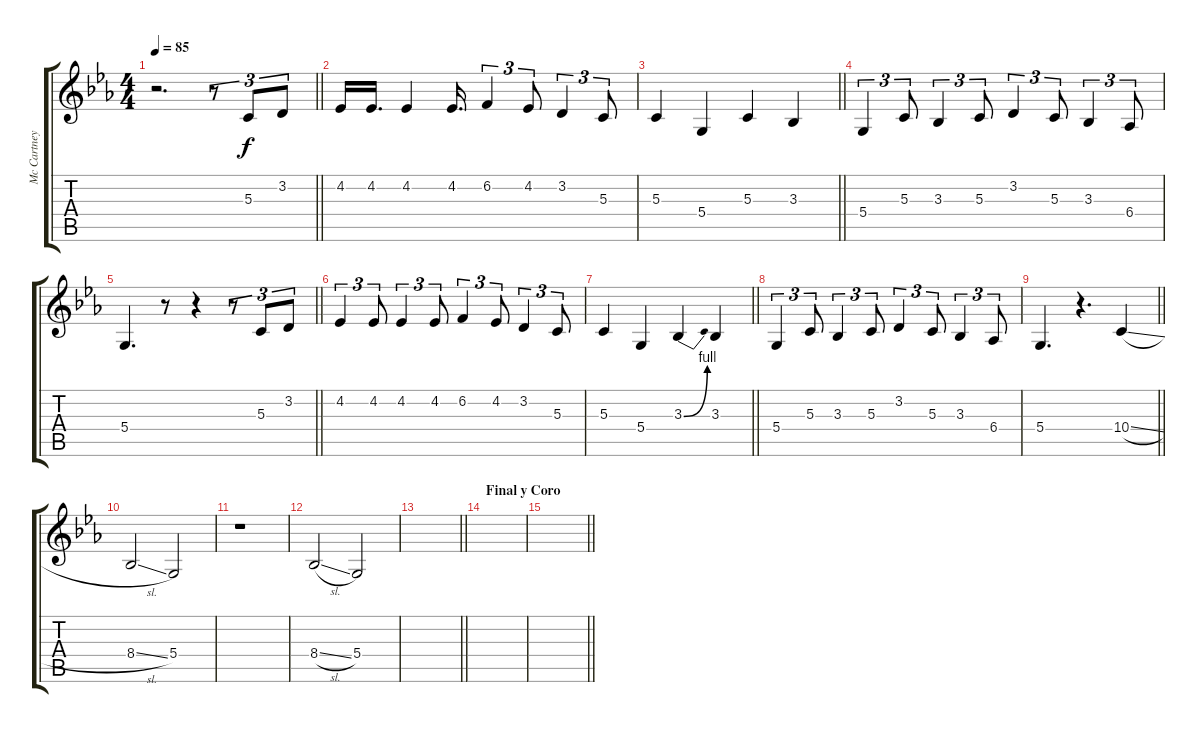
\track ("Mc Cartney" "Mc Cartney") {instrument tenorsax}
\staff {score tabs}
\tuning (E4 B3 G3 D3 A2 E2) {hide}
\ts (4 4)
\tempo 85
\clef g2
\barLineRight lightlight
\ks cminor
r.2{d dy f} r.8{tu (3 2)} 5.3.8{tu (3 2)} 3.2.8{tu (3 2)} |
4.2.16 4.2.16{d} 4.2.4 4.2.16{d} 6.2.4{tu (3 2)} 4.2.8{tu (3 2)} 3.2.4{tu (3 2)} 5.3.8{tu (3 2)} |
\barLineRight lightlight
5.3.4 5.4.4 5.3.4 3.3.4 |
5.4.4{tu (3 2)} 5.3.8{tu (3 2)} 3.3.4{tu (3 2)} 5.3.8{tu (3 2)} 3.2.4{tu (3 2)} 5.3.8{tu (3 2)} 3.3.4{tu (3 2)} 6.4.8{tu (3 2)} |
\barLineRight lightlight
5.4.4{d} r.8 r.4 r.8{tu (3 2)} 5.3.8{tu (3 2)} 3.2.8{tu (3 2)} |
4.2.4{tu (3 2)} 4.2.8{tu (3 2)} 4.2.4{tu (3 2)} 4.2.8{tu (3 2)} 6.2.4{tu (3 2)} 4.2.8{tu (3 2)} 3.2.4{tu (3 2)} 5.3.8{tu (3 2)} |
\barLineRight lightlight
5.3.4 5.4.4 3.3{be (bend 0 0 60 4)}.4 3.3.4 |
5.4.4{tu (3 2)} 5.3.8{tu (3 2)} 3.3.4{tu (3 2)} 5.3.8{tu (3 2)} 3.2.4{tu (3 2)} 5.3.8{tu (3 2)} 3.3.4{tu (3 2)} 6.4.8{tu (3 2)} |
\barLineRight lightlight
5.4.4{d} r.4{d} 10.4{sl}.4 |
8.4{sl}.2 5.4.2 |
r.1 |
8.4{sl}.2 5.4.2 |
\barLineRight lightlight
|
\section ("" "Final y Coro")
|
\barLineRight lightlight
